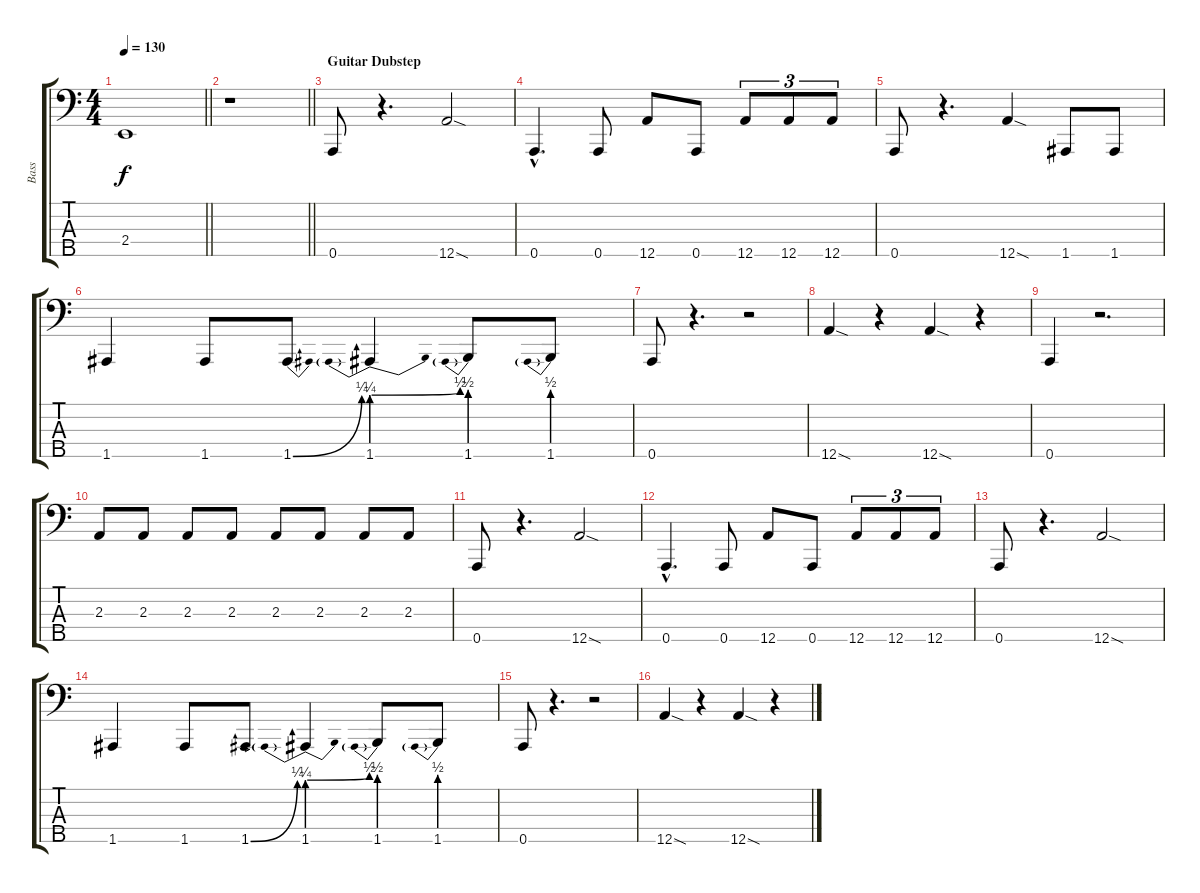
\track ("Bass" "Bass") {instrument electricbassfinger}
\staff {score tabs}
\tuning (F2 C2 G1 D1 A0) {hide}
\ts (4 4)
\tempo 130
\clef f4
\barLineRight lightlight
\ks c
2.4.1{dy f} |
\barLineRight lightlight
r.1 |
\section ("" "Guitar Dubstep")
0.5.8 r.4{d} 12.5{sod}.2 |
0.5{hac}.4{d} 0.5.8 12.5.8 0.5.8 12.5.8{tu (3 2)} 12.5.8{tu (3 2)} 12.5.8{tu (3 2)} |
0.5.8 r.4{d} 12.5{sod}.4 1.5.8 1.5.8 |
1.5.4 1.5.8 1.5{be (bend 0 0 60 1)}.8 1.5{be (prebendbend 0 1 60 2)}.4 1.5{be (prebend 0 2 60 2)}.8 1.5{be (prebend 0 2 60 2)}.8 |
0.5.8 r.4{d} r.2 |
12.5{sod}.4 r.4 12.5{sod}.4 r.4 |
0.5.4 r.2{d} |
2.3.8 2.3.8 2.3.8 2.3.8 2.3.8 2.3.8 2.3.8 2.3.8 |
0.5.8 r.4{d} 12.5{sod}.2 |
0.5{hac}.4{d} 0.5.8 12.5.8 0.5.8 12.5.8{tu (3 2)} 12.5.8{tu (3 2)} 12.5.8{tu (3 2)} |
0.5.8 r.4{d} 12.5{sod}.2 |
1.5.4 1.5.8 1.5{be (bend 0 0 60 1)}.8 1.5{be (prebendbend 0 1 60 2)}.4 1.5{be (prebend 0 2 60 2)}.8 1.5{be (prebend 0 2 60 2)}.8 |
0.5.8 r.4{d} r.2 |
12.5{sod}.4 r.4 12.5{sod}.4 r.4
